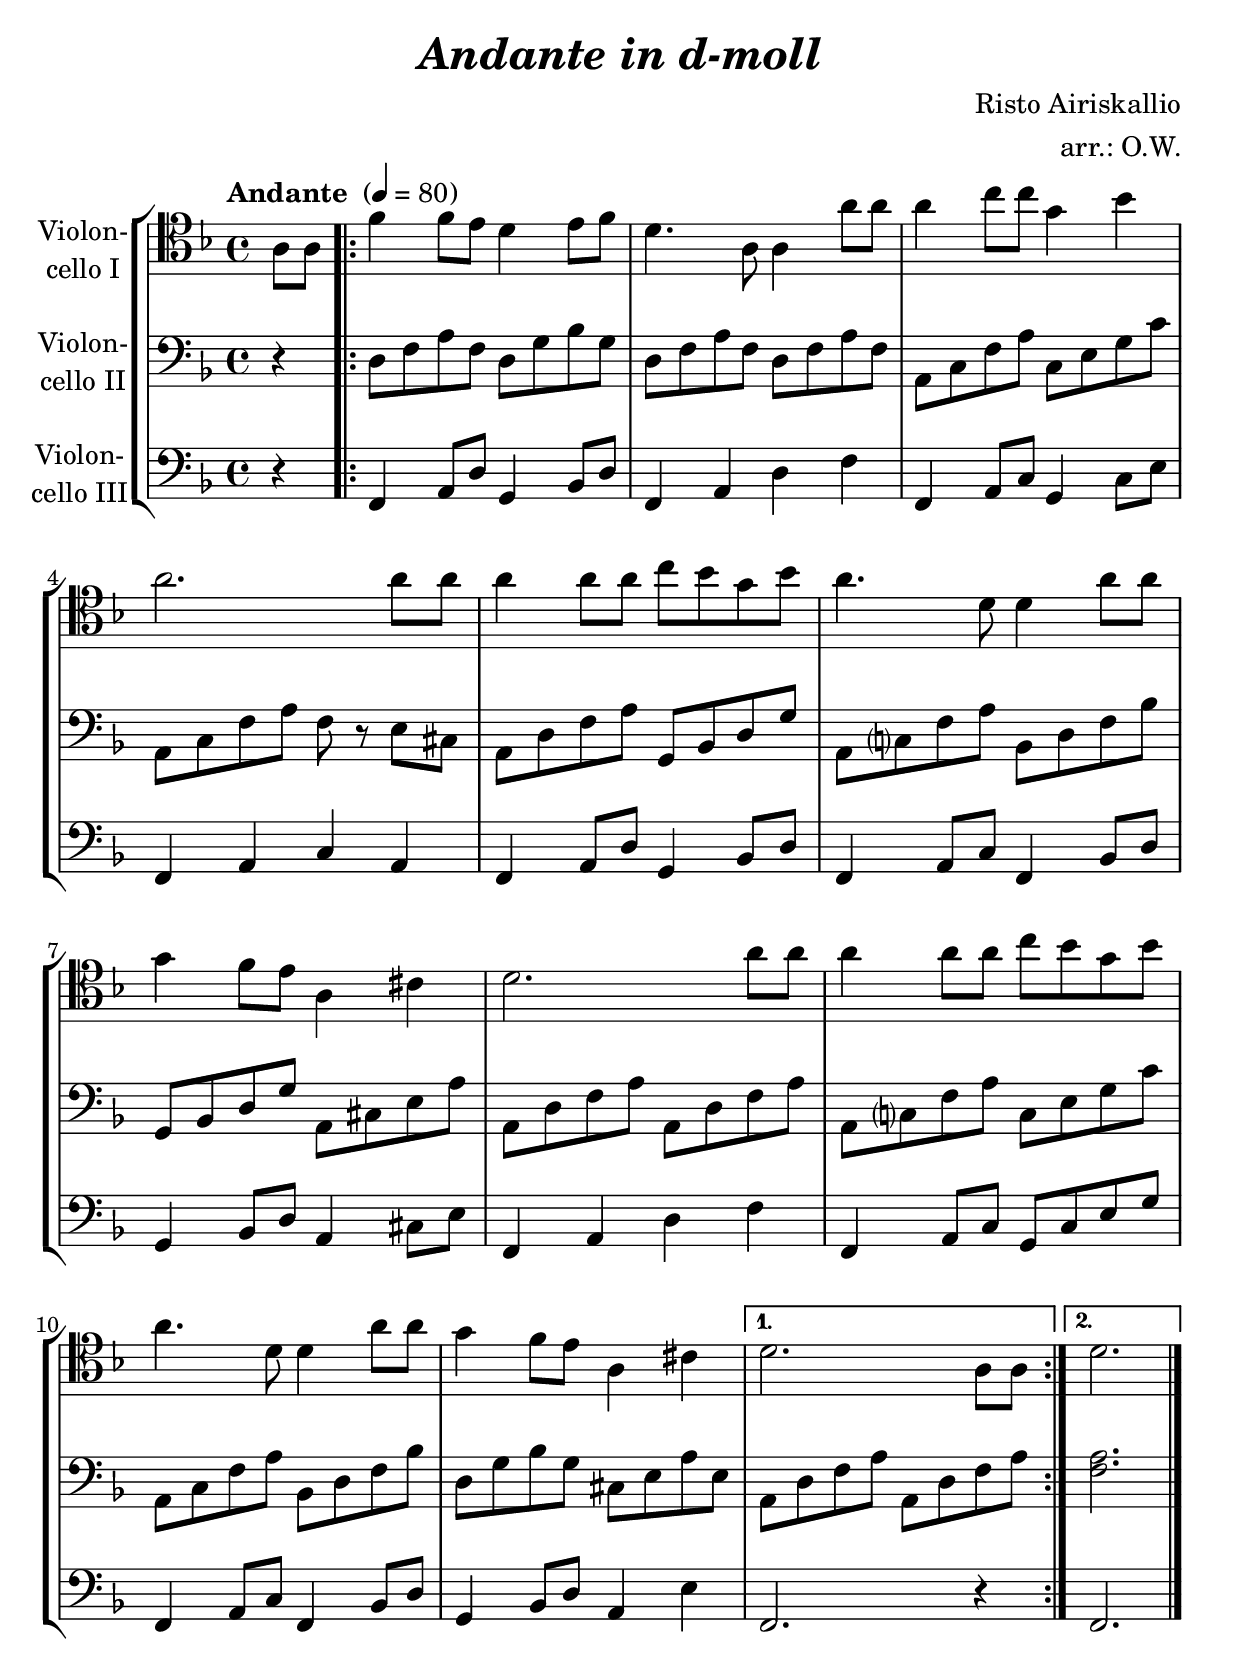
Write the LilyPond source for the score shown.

\version "2.18.2"
\include "deutsch.ly"
  
#(set-global-staff-size 24)

\header {
  title     = \markup \bold \italic "Andante in d-moll"
  composer  = "Risto Airiskallio"
  arranger  = "arr.: O.W."
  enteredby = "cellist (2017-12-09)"
%  piece     = ""
}

voiceconsts = {
  \key d \minor
  \clef "bass"
  \time 4/4
%  \numericTimeSignature
  \compressFullBarRests
  % Set default beaming for all staves
% \set Timing.beamExceptions = #'()
% \set Timing.baseMoment     = #(ly:make-moment 1 4)
% \set Timing.beatStructure  = #'(1 1 1)
  \tempo "Andante " 4=80
}

micl = "clarinet"
mifl = "flute"
miob = "oboe"
mifh = "french horn"
mist = "string ensemble 1"
miba = "cello"

va = \relative c' {
  \voiceconsts
  \clef "tenor"
  
  \partial 4 a8 a
  \repeat volta 2 {
    f'4 f8 e d4 e8 f
    d4. a8 a4 a'8 a
    a4 c8 c g4 b

    a2. a8 a
    a4 a8 a c b g b
    a4. d,8 d4 a'8 a
    g4 f8 e a,4 cis

    d2. a'8 a
    a4 a8 a c b g b
    a4. d,8 d4 a'8 a
    g4 f8 e a,4 cis
  }
  \alternative {
    { d2. a8 a }
    { d2. }
  }
  \bar "|."
}

vb = \relative c {
  \voiceconsts

  \partial 4 r4
  \repeat volta 2 {
    d8 f a f d g b g
    d f a f d f a f
    a, c f a c, e g c

    a, c f a f r e cis
    a d f a g, b d g
    a, c? f a b, d f b
    g, b d g a, cis e a

    a, d f a a, d f a
    a, c? f a c, e g c
    a, c f a b, d f b
    d, g b g cis, e a e
  }
  \alternative {
    { a, d f a a, d f a }
    { <f a>2. }
  }
  \bar "|."
}

vc = \relative c, {
  \voiceconsts

  \partial 4 r4
  \repeat volta 2 {
    f a8 d g,4 b8 d
    f,4 a d f
    f, a8 c g4 c8 e

    f,4 a c a
    f a8 d g,4 b8 d
    f,4 a8 c f,4 b8 d
    g,4 b8 d a4 cis8 e

    f,4 a d f
    f, a8 c g c e g
    f,4 a8 c f,4 b8 d
    g,4 b8 d a4 e'
  }
  \alternative {
    { f,2. r4 }
    { f2. }
  }
  \bar "|."
}


music = \new StaffGroup <<
      \new Staff {
	\set Staff.midiInstrument = \miba
	\set Staff.instrumentName = \markup \center-column { "Violon-" "cello I" }
	\transpose d d { \va }
      }

      \new Staff {
	\set Staff.midiInstrument = \miba
	\set Staff.instrumentName = \markup \center-column { "Violon-" "cello II" }
	\transpose d d { \vb }
      }

      \new Staff {
	\set Staff.midiInstrument = \miba
	\set Staff.instrumentName = \markup \center-column { "Violon-" "cello III" }
	\transpose d d { \vc }
      }
>>

\book {
  \score {
    \music
    \layout {}
  }

  \score {
    \unfoldRepeats \music

    \midi {
      \context {
        \Score
      }
    }
  }
}
